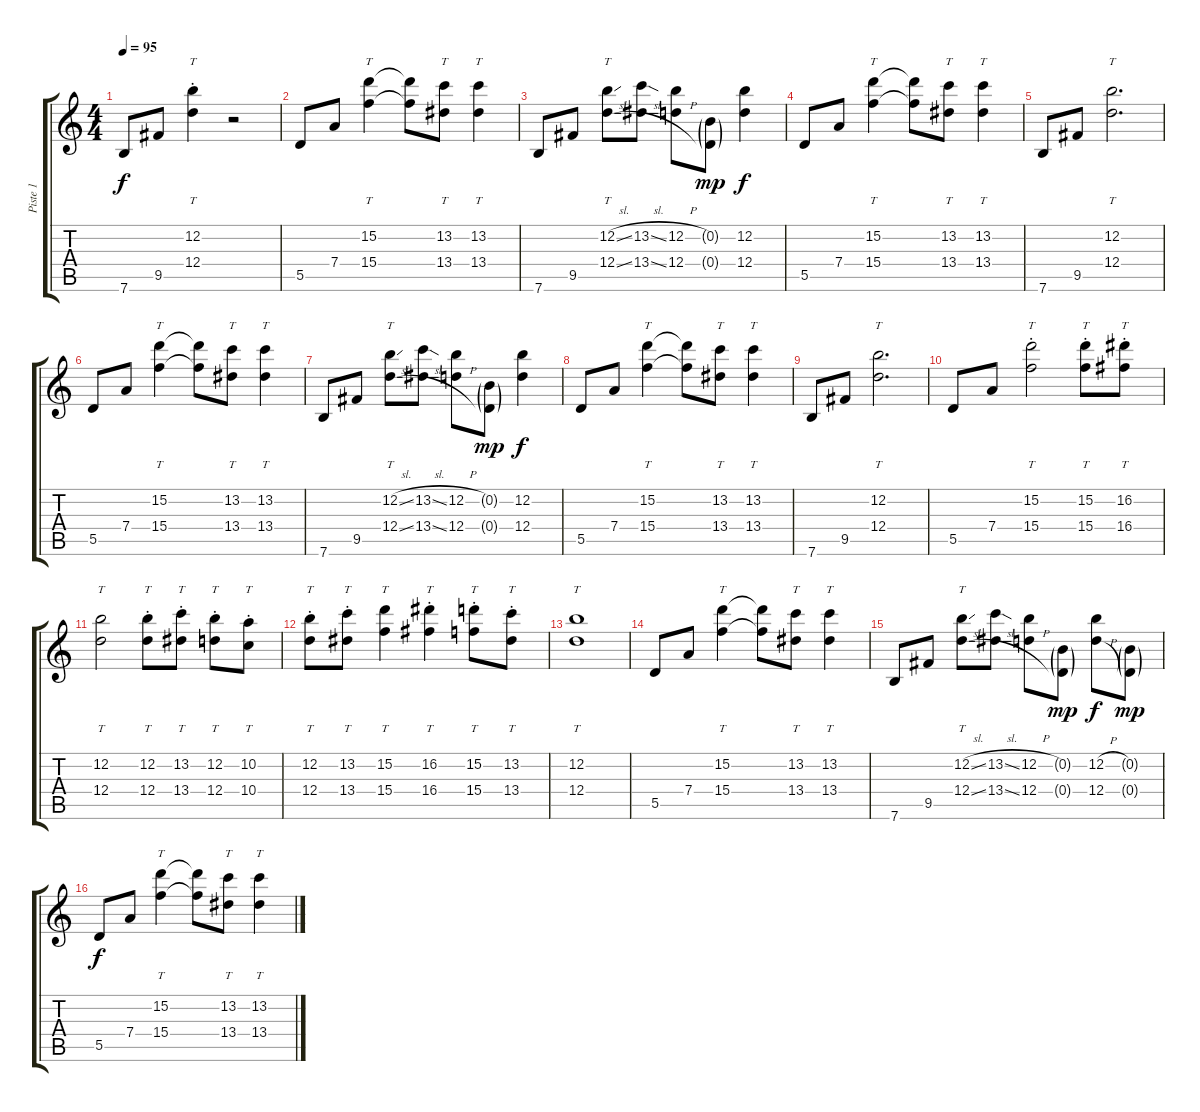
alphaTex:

\track ("Piste 1" "Piste 1") {instrument electricguitarjazz}
\staff {score tabs}
\tuning (E4 B3 G3 D3 A2 E2) {hide}
\ts (4 4)
\tempo 95
\clef g2
\ks c
7.6.8{dy f} 9.5.8 (12.2{st} 12.4{st}).4{tt} r.2 |
5.5.8 7.4.8 (15.2 15.4).4{tt} (15.2{t} 15.4{t}).8 (13.2 13.4).8{tt} (13.2 13.4).4{tt} |
7.6.8 9.5.8 (12.2{sl} 12.4{sl}).8{tt} (13.2{sl} 13.4{sl}).8 (12.2{h} 12.4{h}).8 (0.2{g} 0.4{g}).8{dy mp} (12.2 12.4).4{dy f} |
5.5.8 7.4.8 (15.2 15.4).4{tt} (15.2{t} 15.4{t}).8 (13.2 13.4).8{tt} (13.2 13.4).4{tt} |
7.6.8 9.5.8 (12.2 12.4).2{tt d} |
5.5.8 7.4.8 (15.2 15.4).4{tt} (15.2{t} 15.4{t}).8 (13.2 13.4).8{tt} (13.2 13.4).4{tt} |
7.6.8 9.5.8 (12.2{sl} 12.4{sl}).8{tt} (13.2{sl} 13.4{sl}).8 (12.2{h} 12.4{h}).8 (0.2{g} 0.4{g}).8{dy mp} (12.2 12.4).4{dy f} |
5.5.8 7.4.8 (15.2 15.4).4{tt} (15.2{t} 15.4{t}).8 (13.2 13.4).8{tt} (13.2 13.4).4{tt} |
7.6.8 9.5.8 (12.2 12.4).2{tt d} |
5.5.8 7.4.8 (15.2{st} 15.4{st}).2{tt} (15.2{st} 15.4{st}).8{tt} (16.2{st} 16.4{st}).8{tt} |
(12.2 12.4).2{tt} (12.2{st} 12.4{st}).8{tt} (13.2{st} 13.4{st}).8{tt} (12.2{st} 12.4{st}).8{tt} (10.2{st} 10.4{st}).8{tt} |
(12.2{st} 12.4{st}).8{tt} (13.2{st} 13.4{st}).8{tt} (15.2 15.4).4{tt} (16.2{st} 16.4{st}).4{tt} (15.2{st} 15.4{st}).8{tt} (13.2{st} 13.4{st}).8{tt} |
(12.2 12.4).1{tt} |
5.5.8 7.4.8 (15.2 15.4).4{tt} (15.2{t} 15.4{t}).8 (13.2 13.4).8{tt} (13.2 13.4).4{tt} |
7.6.8 9.5.8 (12.2{sl} 12.4{sl}).8{tt} (13.2{sl} 13.4{sl}).8 (12.2{h} 12.4{h}).8 (0.2{g} 0.4{g}).8{dy mp} (12.2{h} 12.4{h}).8{dy f} (0.2{g} 0.4{g}).8{dy mp} |
5.5.8{dy f} 7.4.8 (15.2 15.4).4{tt} (15.2{t} 15.4{t}).8 (13.2 13.4).8{tt} (13.2 13.4).4{tt}
